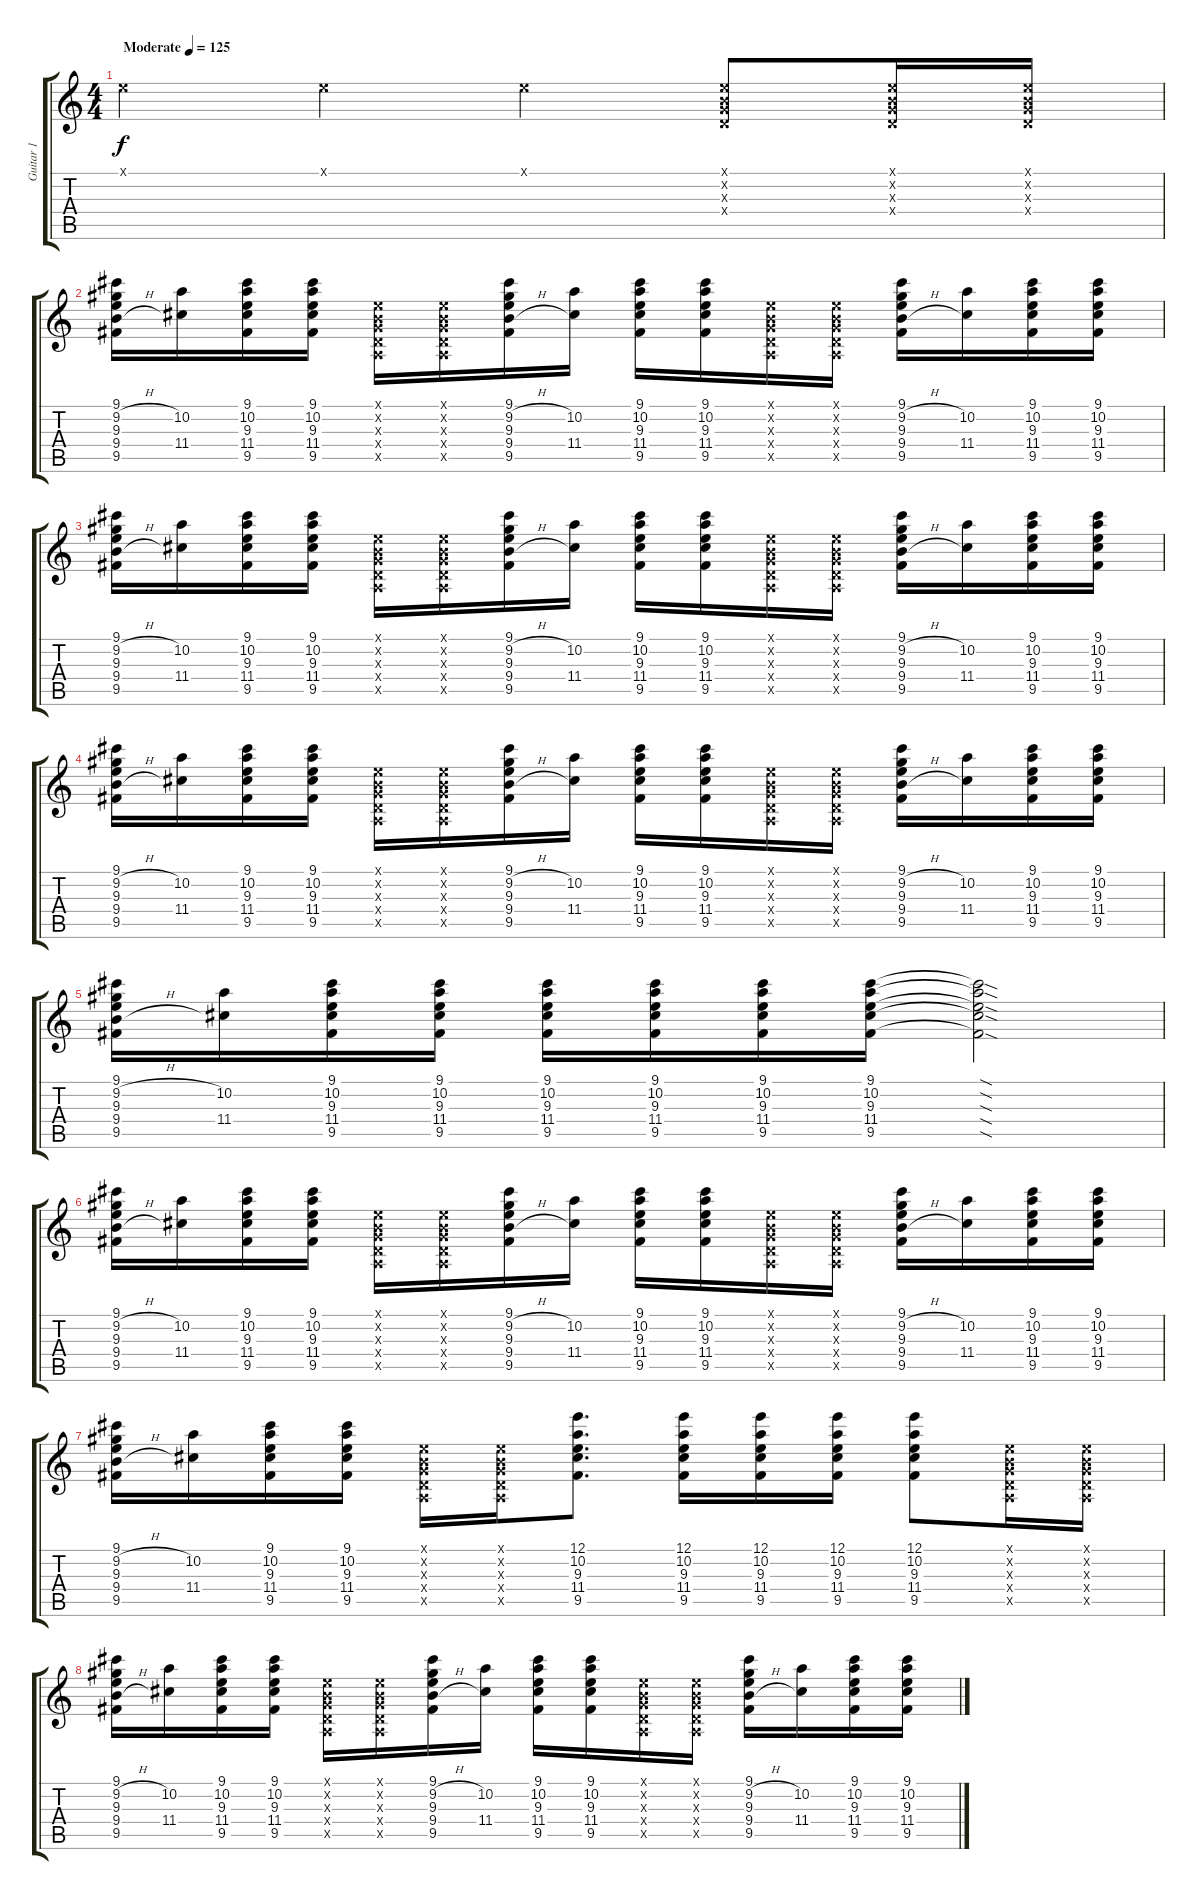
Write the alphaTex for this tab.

\track ("Guitar 1" "Guitar 1") {instrument acousticguitarsteel}
\staff {score tabs}
\tuning (E4 B3 G3 D3 A2 E2) {hide}
\ts (4 4)
\tempo (125 "Moderate")
\clef g2
\ks c
0.1{x}.4{dy f instrument acousticguitarsteel} 0.1{x}.4 0.1{x}.4 (0.1{x} 0.2{x} 0.3{x} 0.4{x}).8 (0.1{x} 0.2{x} 0.3{x} 0.4{x}).16 (0.1{x} 0.2{x} 0.3{x} 0.4{x}).16 |
(9.1 9.2{h} 9.3 9.4{h} 9.5).16 (10.2 11.4).16 (9.1 10.2 9.3 11.4 9.5).16 (9.1 10.2 9.3 11.4 9.5).16 (0.1{x} 0.2{x} 0.3{x} 0.4{x} 0.5{x}).16 (0.1{x} 0.2{x} 0.3{x} 0.4{x} 0.5{x}).16 (9.1 9.2{h} 9.3 9.4{h} 9.5).16 (10.2 11.4).16 (9.1 10.2 9.3 11.4 9.5).16 (9.1 10.2 9.3 11.4 9.5).16 (0.1{x} 0.2{x} 0.3{x} 0.4{x} 0.5{x}).16 (0.1{x} 0.2{x} 0.3{x} 0.4{x} 0.5{x}).16 (9.1 9.2{h} 9.3 9.4{h} 9.5).16 (10.2 11.4).16 (9.1 10.2 9.3 11.4 9.5).16 (9.1 10.2 9.3 11.4 9.5).16 |
(9.1 9.2{h} 9.3 9.4{h} 9.5).16 (10.2 11.4).16 (9.1 10.2 9.3 11.4 9.5).16 (9.1 10.2 9.3 11.4 9.5).16 (0.1{x} 0.2{x} 0.3{x} 0.4{x} 0.5{x}).16 (0.1{x} 0.2{x} 0.3{x} 0.4{x} 0.5{x}).16 (9.1 9.2{h} 9.3 9.4{h} 9.5).16 (10.2 11.4).16 (9.1 10.2 9.3 11.4 9.5).16 (9.1 10.2 9.3 11.4 9.5).16 (0.1{x} 0.2{x} 0.3{x} 0.4{x} 0.5{x}).16 (0.1{x} 0.2{x} 0.3{x} 0.4{x} 0.5{x}).16 (9.1 9.2{h} 9.3 9.4{h} 9.5).16 (10.2 11.4).16 (9.1 10.2 9.3 11.4 9.5).16 (9.1 10.2 9.3 11.4 9.5).16 |
(9.1 9.2{h} 9.3 9.4{h} 9.5).16 (10.2 11.4).16 (9.1 10.2 9.3 11.4 9.5).16 (9.1 10.2 9.3 11.4 9.5).16 (0.1{x} 0.2{x} 0.3{x} 0.4{x} 0.5{x}).16 (0.1{x} 0.2{x} 0.3{x} 0.4{x} 0.5{x}).16 (9.1 9.2{h} 9.3 9.4{h} 9.5).16 (10.2 11.4).16 (9.1 10.2 9.3 11.4 9.5).16 (9.1 10.2 9.3 11.4 9.5).16 (0.1{x} 0.2{x} 0.3{x} 0.4{x} 0.5{x}).16 (0.1{x} 0.2{x} 0.3{x} 0.4{x} 0.5{x}).16 (9.1 9.2{h} 9.3 9.4{h} 9.5).16 (10.2 11.4).16 (9.1 10.2 9.3 11.4 9.5).16 (9.1 10.2 9.3 11.4 9.5).16 |
(9.1 9.2{h} 9.3 9.4{h} 9.5).16 (10.2 11.4).16 (9.1 10.2 9.3 11.4 9.5).16 (9.1 10.2 9.3 11.4 9.5).16 (9.1 10.2 9.3 11.4 9.5).16 (9.1 10.2 9.3 11.4 9.5).16 (9.1 10.2 9.3 11.4 9.5).16 (9.1 10.2 9.3 11.4 9.5).16 (9.1{sod t} 10.2{sod t} 9.3{sod t} 11.4{sod t} 9.5{sod t}).2 |
(9.1 9.2{h} 9.3 9.4{h} 9.5).16 (10.2 11.4).16 (9.1 10.2 9.3 11.4 9.5).16 (9.1 10.2 9.3 11.4 9.5).16 (0.1{x} 0.2{x} 0.3{x} 0.4{x} 0.5{x}).16 (0.1{x} 0.2{x} 0.3{x} 0.4{x} 0.5{x}).16 (9.1 9.2{h} 9.3 9.4{h} 9.5).16 (10.2 11.4).16 (9.1 10.2 9.3 11.4 9.5).16 (9.1 10.2 9.3 11.4 9.5).16 (0.1{x} 0.2{x} 0.3{x} 0.4{x} 0.5{x}).16 (0.1{x} 0.2{x} 0.3{x} 0.4{x} 0.5{x}).16 (9.1 9.2{h} 9.3 9.4{h} 9.5).16 (10.2 11.4).16 (9.1 10.2 9.3 11.4 9.5).16 (9.1 10.2 9.3 11.4 9.5).16 |
(9.1 9.2{h} 9.3 9.4{h} 9.5).16 (10.2 11.4).16 (9.1 10.2 9.3 11.4 9.5).16 (9.1 10.2 9.3 11.4 9.5).16 (0.1{x} 0.2{x} 0.3{x} 0.4{x} 0.5{x}).16 (0.1{x} 0.2{x} 0.3{x} 0.4{x} 0.5{x}).16 (12.1 10.2 9.3 11.4 9.5).8{d} (12.1 10.2 9.3 11.4 9.5).16 (12.1 10.2 9.3 11.4 9.5).16 (12.1 10.2 9.3 11.4 9.5).16 (12.1 10.2 9.3 11.4 9.5).8 (0.1{x} 0.2{x} 0.3{x} 0.4{x} 0.5{x}).16 (0.1{x} 0.2{x} 0.3{x} 0.4{x} 0.5{x}).16 |
(9.1 9.2{h} 9.3 9.4{h} 9.5).16 (10.2 11.4).16 (9.1 10.2 9.3 11.4 9.5).16 (9.1 10.2 9.3 11.4 9.5).16 (0.1{x} 0.2{x} 0.3{x} 0.4{x} 0.5{x}).16 (0.1{x} 0.2{x} 0.3{x} 0.4{x} 0.5{x}).16 (9.1 9.2{h} 9.3 9.4{h} 9.5).16 (10.2 11.4).16 (9.1 10.2 9.3 11.4 9.5).16 (9.1 10.2 9.3 11.4 9.5).16 (0.1{x} 0.2{x} 0.3{x} 0.4{x} 0.5{x}).16 (0.1{x} 0.2{x} 0.3{x} 0.4{x} 0.5{x}).16 (9.1 9.2{h} 9.3 9.4{h} 9.5).16 (10.2 11.4).16 (9.1 10.2 9.3 11.4 9.5).16 (9.1 10.2 9.3 11.4 9.5).16
